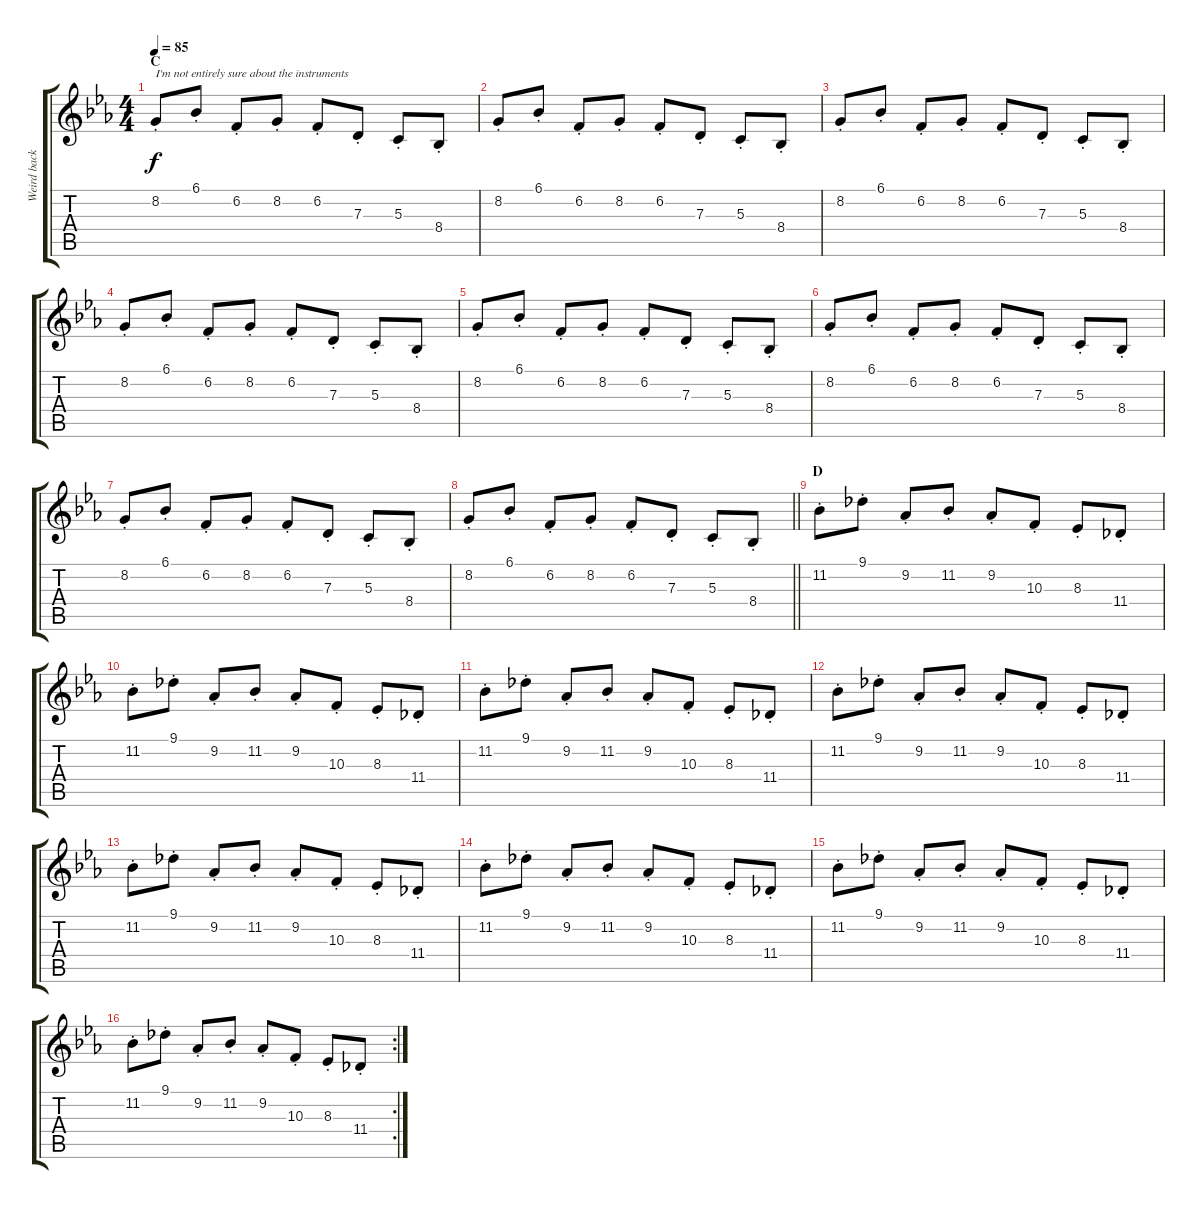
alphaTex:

\track ("Weird background" "Weird back") {instrument lead2sawtooth}
\staff {score tabs}
\tuning (E4 B3 G3 D3 A2 E2) {hide}
\ts (4 4)
\section ("" "C")
\tempo 85
\clef g2
\ks eb
8.2{st}.8{txt "I'm not entirely sure about the instruments" dy f} 6.1{st}.8 6.2{st}.8 8.2{st}.8 6.2{st}.8 7.3{st}.8 5.3{st}.8 8.4{st}.8 |
8.2{st}.8 6.1{st}.8 6.2{st}.8 8.2{st}.8 6.2{st}.8 7.3{st}.8 5.3{st}.8 8.4{st}.8 |
8.2{st}.8 6.1{st}.8 6.2{st}.8 8.2{st}.8 6.2{st}.8 7.3{st}.8 5.3{st}.8 8.4{st}.8 |
8.2{st}.8 6.1{st}.8 6.2{st}.8 8.2{st}.8 6.2{st}.8 7.3{st}.8 5.3{st}.8 8.4{st}.8 |
8.2{st}.8 6.1{st}.8 6.2{st}.8 8.2{st}.8 6.2{st}.8 7.3{st}.8 5.3{st}.8 8.4{st}.8 |
8.2{st}.8 6.1{st}.8 6.2{st}.8 8.2{st}.8 6.2{st}.8 7.3{st}.8 5.3{st}.8 8.4{st}.8 |
8.2{st}.8 6.1{st}.8 6.2{st}.8 8.2{st}.8 6.2{st}.8 7.3{st}.8 5.3{st}.8 8.4{st}.8 |
\barLineRight lightlight
8.2{st}.8 6.1{st}.8 6.2{st}.8 8.2{st}.8 6.2{st}.8 7.3{st}.8 5.3{st}.8 8.4{st}.8 |
\section ("" "D")
11.2{st}.8 9.1{st}.8 9.2{st}.8 11.2{st}.8 9.2{st}.8 10.3{st}.8 8.3{st}.8 11.4{st}.8 |
11.2{st}.8 9.1{st}.8 9.2{st}.8 11.2{st}.8 9.2{st}.8 10.3{st}.8 8.3{st}.8 11.4{st}.8 |
11.2{st}.8 9.1{st}.8 9.2{st}.8 11.2{st}.8 9.2{st}.8 10.3{st}.8 8.3{st}.8 11.4{st}.8 |
11.2{st}.8 9.1{st}.8 9.2{st}.8 11.2{st}.8 9.2{st}.8 10.3{st}.8 8.3{st}.8 11.4{st}.8 |
11.2{st}.8 9.1{st}.8 9.2{st}.8 11.2{st}.8 9.2{st}.8 10.3{st}.8 8.3{st}.8 11.4{st}.8 |
11.2{st}.8 9.1{st}.8 9.2{st}.8 11.2{st}.8 9.2{st}.8 10.3{st}.8 8.3{st}.8 11.4{st}.8 |
11.2{st}.8 9.1{st}.8 9.2{st}.8 11.2{st}.8 9.2{st}.8 10.3{st}.8 8.3{st}.8 11.4{st}.8 |
\rc 2
11.2{st}.8 9.1{st}.8 9.2{st}.8 11.2{st}.8 9.2{st}.8 10.3{st}.8 8.3{st}.8 11.4{st}.8
